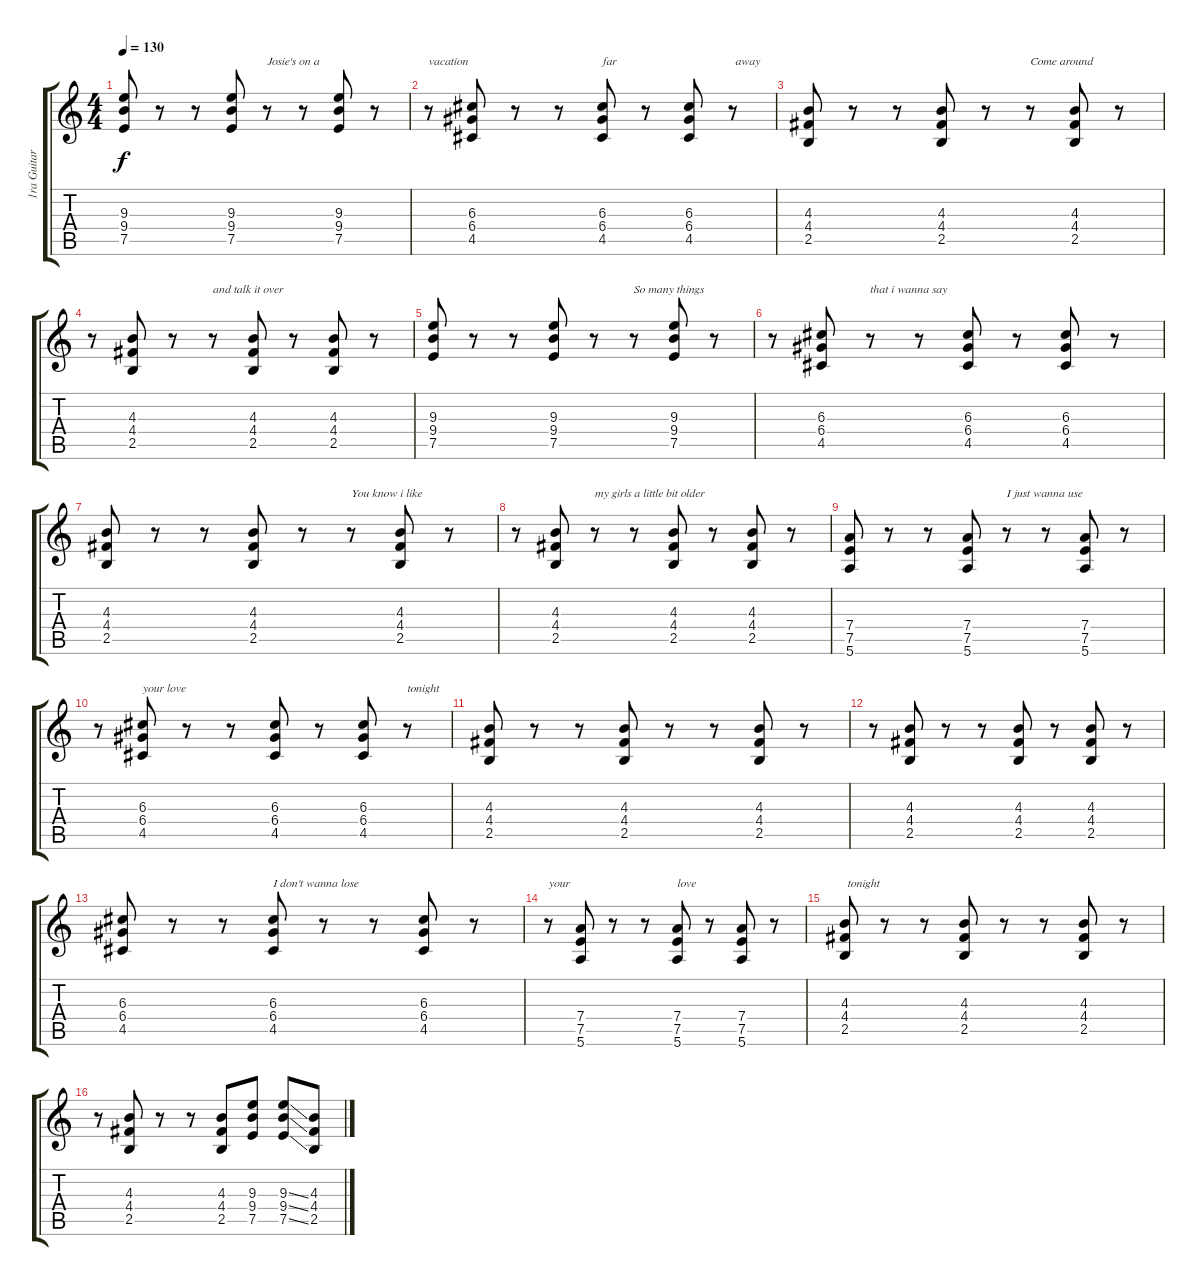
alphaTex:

\track ("1ra Guitarra" "1ra Guitar") {instrument distortionguitar}
\staff {score tabs}
\tuning (E4 B3 G3 D3 A2 E2) {hide}
\ts (4 4)
\tempo 130
\clef g2
\ks c
(9.3 9.4 7.5).8{dy f instrument distortionguitar} r.8 r.8 (9.3 9.4 7.5).8 r.8{txt "Josie's on a"} r.8 (9.3 9.4 7.5).8 r.8 |
r.8{txt "vacation"} (6.3 6.4 4.5).8 r.8 r.8 (6.3 6.4 4.5).8{txt "far"} r.8 (6.3 6.4 4.5).8 r.8{txt " away"} |
(4.3 4.4 2.5).8 r.8 r.8 (4.3 4.4 2.5).8 r.8 r.8{txt "Come around"} (4.3 4.4 2.5).8 r.8 |
r.8 (4.3 4.4 2.5).8 r.8 r.8{txt "and talk it over"} (4.3 4.4 2.5).8 r.8 (4.3 4.4 2.5).8 r.8 |
(9.3 9.4 7.5).8 r.8 r.8 (9.3 9.4 7.5).8 r.8 r.8{txt "So many things "} (9.3 9.4 7.5).8 r.8 |
r.8 (6.3 6.4 4.5).8 r.8{txt "that i wanna say"} r.8 (6.3 6.4 4.5).8 r.8 (6.3 6.4 4.5).8 r.8 |
(4.3 4.4 2.5).8 r.8 r.8 (4.3 4.4 2.5).8 r.8 r.8{txt "You know i like "} (4.3 4.4 2.5).8 r.8 |
r.8 (4.3 4.4 2.5).8 r.8{txt "my girls a little bit older"} r.8 (4.3 4.4 2.5).8 r.8 (4.3 4.4 2.5).8 r.8 |
(7.4 7.5 5.6).8 r.8 r.8 (7.4 7.5 5.6).8 r.8{txt "I just wanna use "} r.8 (7.4 7.5 5.6).8 r.8 |
r.8 (6.3 6.4 4.5).8{txt "your love "} r.8 r.8 (6.3 6.4 4.5).8 r.8 (6.3 6.4 4.5).8 r.8{txt "tonight"} |
(4.3 4.4 2.5).8 r.8 r.8 (4.3 4.4 2.5).8 r.8 r.8 (4.3 4.4 2.5).8 r.8 |
r.8 (4.3 4.4 2.5).8 r.8 r.8 (4.3 4.4 2.5).8 r.8 (4.3 4.4 2.5).8 r.8 |
(6.3 6.4 4.5).8 r.8 r.8 (6.3 6.4 4.5).8{txt "I don't wanna lose "} r.8 r.8 (6.3 6.4 4.5).8 r.8 |
r.8{txt "your "} (7.4 7.5 5.6).8 r.8 r.8 (7.4 7.5 5.6).8{txt "love"} r.8 (7.4 7.5 5.6).8 r.8 |
(4.3 4.4 2.5).8{txt " tonight"} r.8 r.8 (4.3 4.4 2.5).8 r.8 r.8 (4.3 4.4 2.5).8 r.8 |
r.8 (4.3 4.4 2.5).8 r.8 r.8 (4.3 4.4 2.5).8 (9.3 9.4 7.5).8 (9.3{ss} 9.4{ss} 7.5{ss}).8 (4.3 4.4 2.5).8
